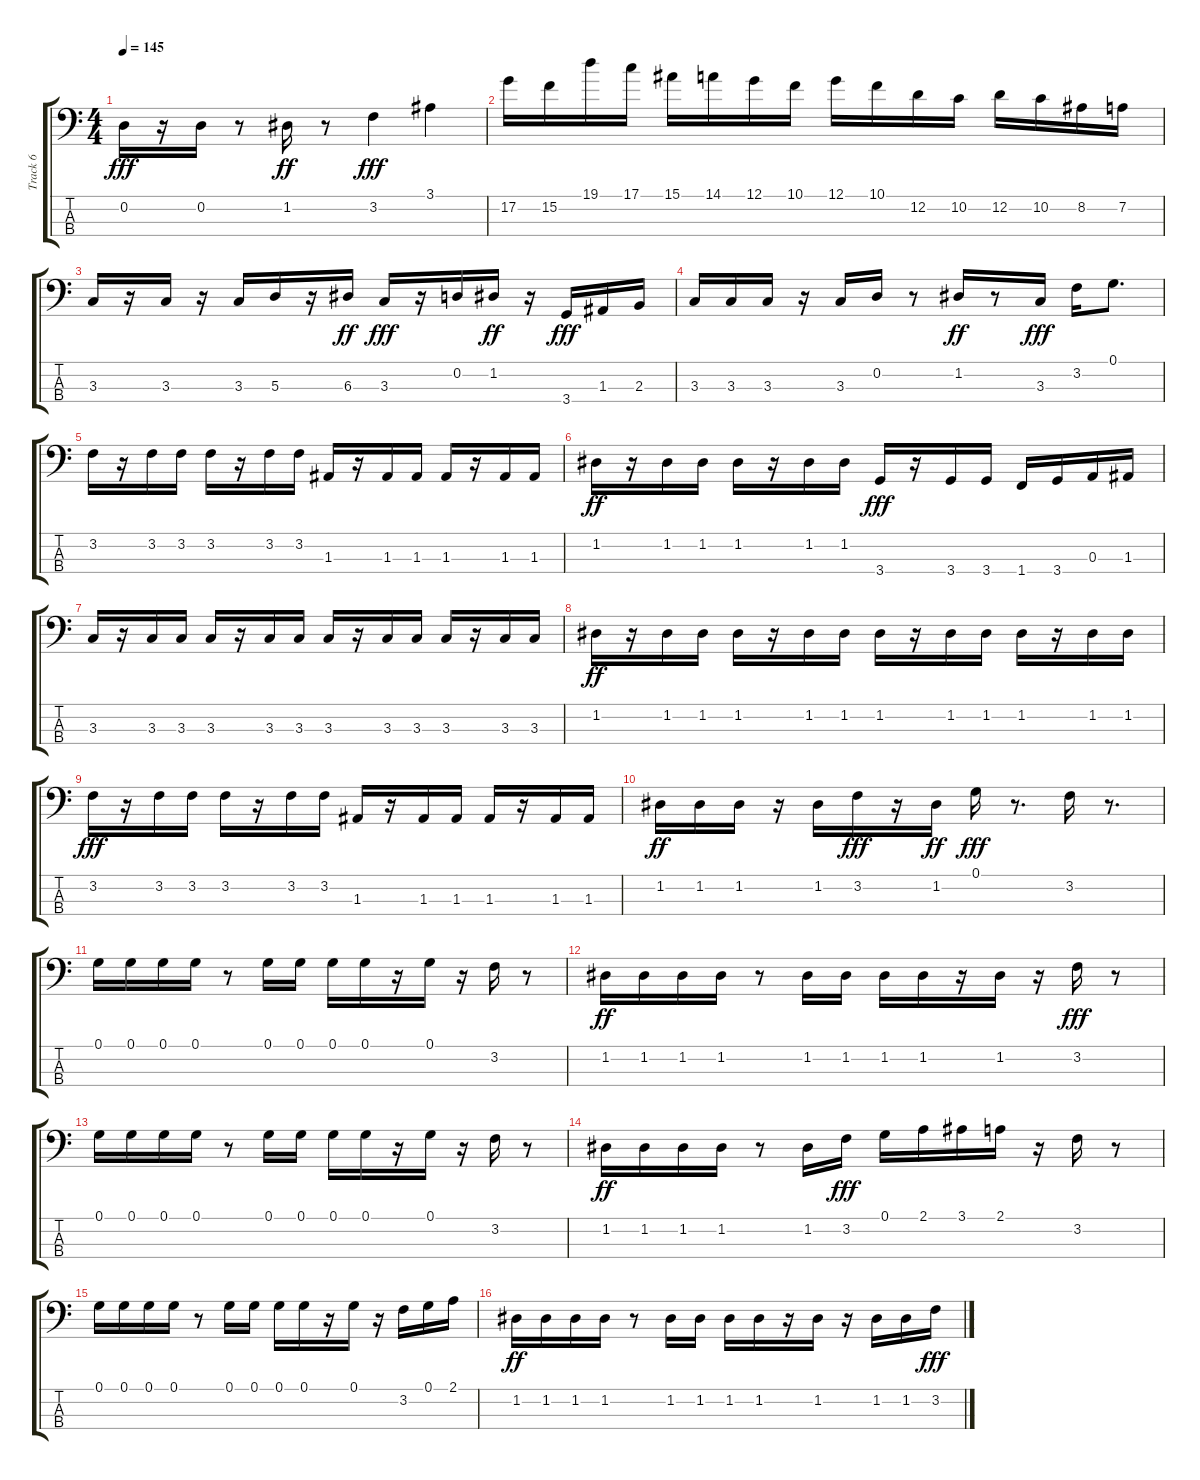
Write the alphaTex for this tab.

\track ("Track 6" "Track 6") {instrument slapbass2}
\staff {score tabs}
\tuning (G2 D2 A1 E1) {hide}
\ts (4 4)
\tempo 145
\clef f4
\ks c
0.2.16{dy fff} r.16 0.2.16 r.8 1.2.16{dy ff} r.8 3.2.4{dy fff} 3.1.4 |
17.2.16 15.2.16 19.1.16 17.1.16 15.1.16 14.1.16 12.1.16 10.1.16 12.1.16 10.1.16 12.2.16 10.2.16 12.2.16 10.2.16 8.2.16 7.2.16 |
3.3.16 r.16 3.3.16 r.16 3.3.16 5.3.16 r.16 6.3.16{dy ff} 3.3.16{dy fff} r.16 0.2.16 1.2.16{dy ff} r.16 3.4.16{dy fff} 1.3.16 2.3.16 |
3.3.16 3.3.16 3.3.16 r.16 3.3.16 0.2.16 r.8 1.2.16{dy ff} r.8 3.3.16{dy fff} 3.2.16 0.1.8{d} |
3.2.16 r.16 3.2.16 3.2.16 3.2.16 r.16 3.2.16 3.2.16 1.3.16 r.16 1.3.16 1.3.16 1.3.16 r.16 1.3.16 1.3.16 |
1.2.16{dy ff} r.16 1.2.16 1.2.16 1.2.16 r.16 1.2.16 1.2.16 3.4.16{dy fff} r.16 3.4.16 3.4.16 1.4.16 3.4.16 0.3.16 1.3.16 |
3.3.16 r.16 3.3.16 3.3.16 3.3.16 r.16 3.3.16 3.3.16 3.3.16 r.16 3.3.16 3.3.16 3.3.16 r.16 3.3.16 3.3.16 |
1.2.16{dy ff} r.16 1.2.16 1.2.16 1.2.16 r.16 1.2.16 1.2.16 1.2.16 r.16 1.2.16 1.2.16 1.2.16 r.16 1.2.16 1.2.16 |
3.2.16{dy fff} r.16 3.2.16 3.2.16 3.2.16 r.16 3.2.16 3.2.16 1.3.16 r.16 1.3.16 1.3.16 1.3.16 r.16 1.3.16 1.3.16 |
1.2.16{dy ff} 1.2.16 1.2.16 r.16 1.2.16 3.2.16{dy fff} r.16 1.2.16{dy ff} 0.1.16{dy fff} r.8{d} 3.2.16 r.8{d} |
0.1.16 0.1.16 0.1.16 0.1.16 r.8 0.1.16 0.1.16 0.1.16 0.1.16 r.16 0.1.16 r.16 3.2.16 r.8 |
1.2.16{dy ff} 1.2.16 1.2.16 1.2.16 r.8 1.2.16 1.2.16 1.2.16 1.2.16 r.16 1.2.16 r.16 3.2.16{dy fff} r.8 |
0.1.16 0.1.16 0.1.16 0.1.16 r.8 0.1.16 0.1.16 0.1.16 0.1.16 r.16 0.1.16 r.16 3.2.16 r.8 |
1.2.16{dy ff} 1.2.16 1.2.16 1.2.16 r.8 1.2.16 3.2.16{dy fff} 0.1.16 2.1.16 3.1.16 2.1.16 r.16 3.2.16 r.8 |
0.1.16 0.1.16 0.1.16 0.1.16 r.8 0.1.16 0.1.16 0.1.16 0.1.16 r.16 0.1.16 r.16 3.2.16 0.1.16 2.1.16 |
1.2.16{dy ff} 1.2.16 1.2.16 1.2.16 r.8 1.2.16 1.2.16 1.2.16 1.2.16 r.16 1.2.16 r.16 1.2.16 1.2.16 3.2.16{dy fff}
